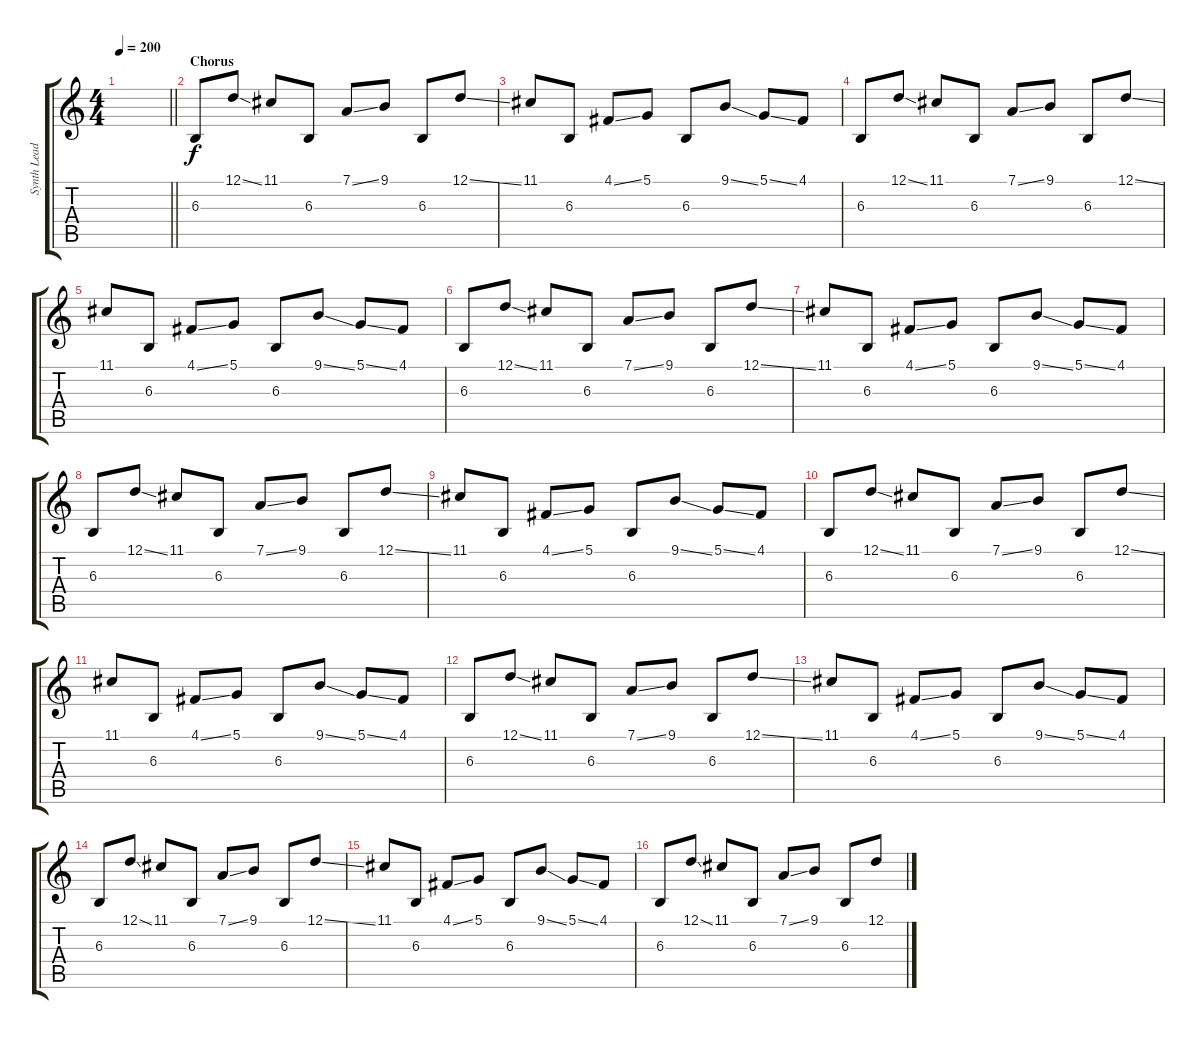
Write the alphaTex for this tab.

\track ("Synth Lead" "Synth Lead") {instrument lead2sawtooth}
\staff {score tabs}
\tuning (D4 A3 F3 C3 G2 D2) {hide}
\ts (4 4)
\tempo 200
\clef g2
\barLineRight lightlight
\ks c
|
\section ("" "Chorus")
6.3.8 12.1{ss}.8 11.1.8 6.3.8 7.1{ss}.8 9.1.8 6.3.8 12.1{ss}.8 |
11.1.8 6.3.8 4.1{ss}.8 5.1.8 6.3.8 9.1{ss}.8 5.1{ss}.8 4.1.8 |
6.3.8 12.1{ss}.8 11.1.8 6.3.8 7.1{ss}.8 9.1.8 6.3.8 12.1{ss}.8 |
11.1.8 6.3.8 4.1{ss}.8 5.1.8 6.3.8 9.1{ss}.8 5.1{ss}.8 4.1.8 |
6.3.8 12.1{ss}.8 11.1.8 6.3.8 7.1{ss}.8 9.1.8 6.3.8 12.1{ss}.8 |
11.1.8 6.3.8 4.1{ss}.8 5.1.8 6.3.8 9.1{ss}.8 5.1{ss}.8 4.1.8 |
6.3.8 12.1{ss}.8 11.1.8 6.3.8 7.1{ss}.8 9.1.8 6.3.8 12.1{ss}.8 |
11.1.8 6.3.8 4.1{ss}.8 5.1.8 6.3.8 9.1{ss}.8 5.1{ss}.8 4.1.8 |
6.3.8 12.1{ss}.8 11.1.8 6.3.8 7.1{ss}.8 9.1.8 6.3.8 12.1{ss}.8 |
11.1.8 6.3.8 4.1{ss}.8 5.1.8 6.3.8 9.1{ss}.8 5.1{ss}.8 4.1.8 |
6.3.8 12.1{ss}.8 11.1.8 6.3.8 7.1{ss}.8 9.1.8 6.3.8 12.1{ss}.8 |
11.1.8 6.3.8 4.1{ss}.8 5.1.8 6.3.8 9.1{ss}.8 5.1{ss}.8 4.1.8 |
6.3.8 12.1{ss}.8 11.1.8 6.3.8 7.1{ss}.8 9.1.8 6.3.8 12.1{ss}.8 |
11.1.8 6.3.8 4.1{ss}.8 5.1.8 6.3.8 9.1{ss}.8 5.1{ss}.8 4.1.8 |
6.3.8 12.1{ss}.8 11.1.8 6.3.8 7.1{ss}.8 9.1.8 6.3.8 12.1{ss}.8
